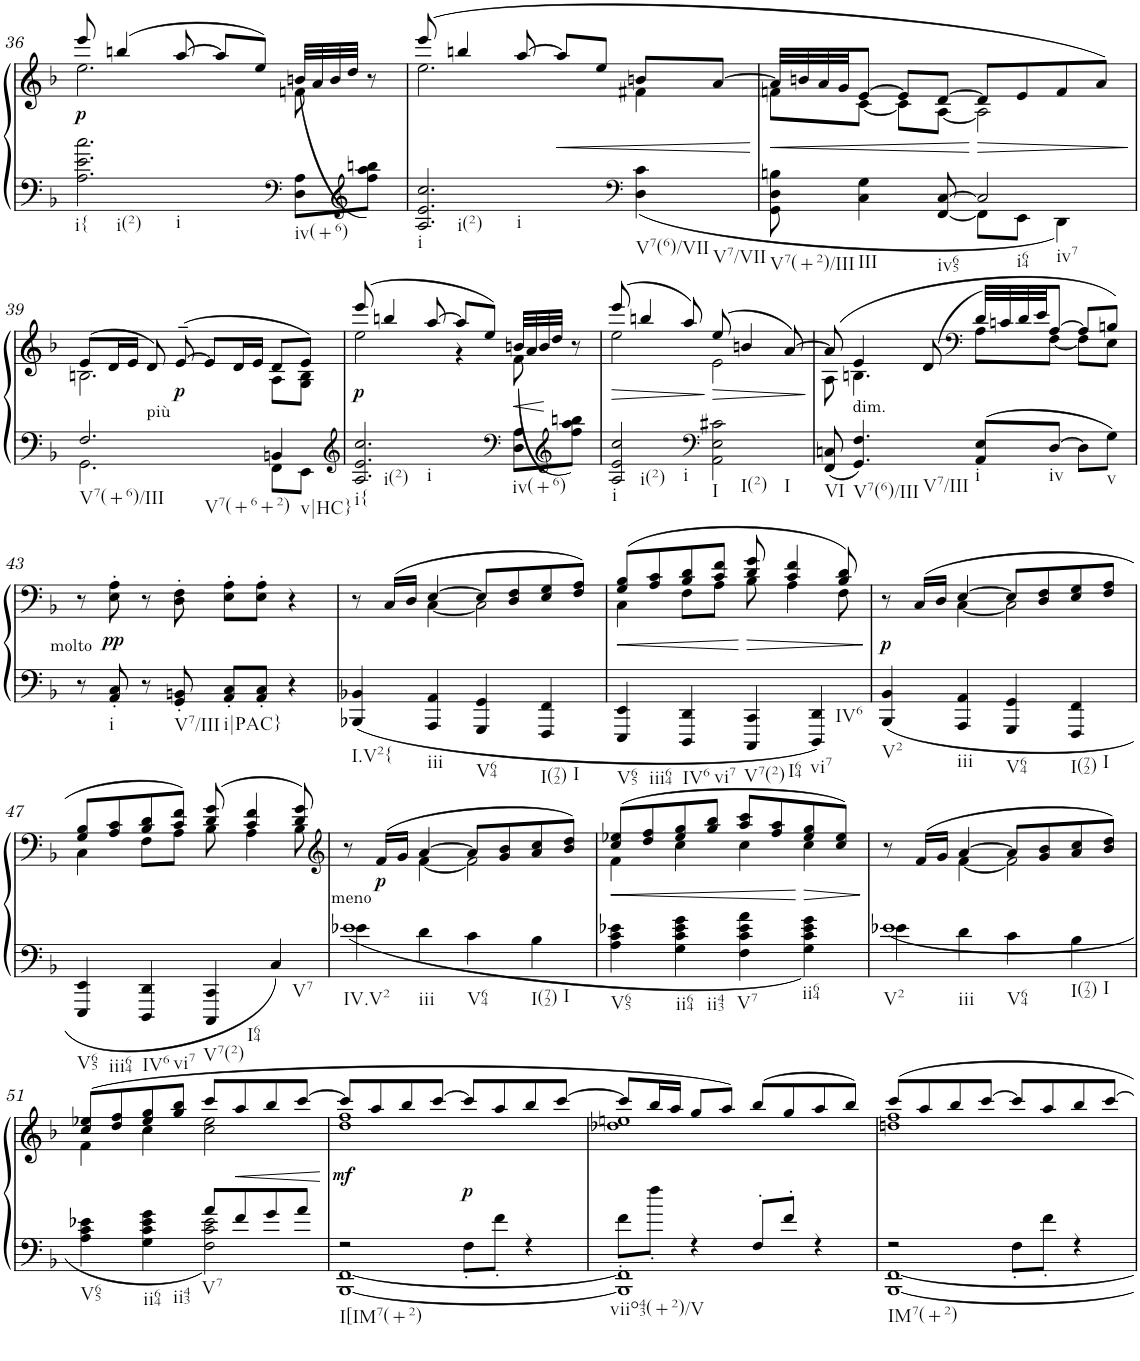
**kern	**kern	**dynam
*part1	*part1	*part1
*staff2	*staff1	*staff1/2
*I"Piano	*	*
*I'Pno.	*	*
!!LO:PB:g=z
*clefF4	*clefG2	*
*k[b-]	*k[b-]	*
*M4/4	*M4/4	*
*met(c)	*met(c)	*
=36	=36	=36
*	*^	*
!LO:TX:b:t=i{	!	!	!
!LO:TX:b:t=i(2)	!	!	!
!LO:TX:b:t=i	!	!	!
!	!	!	!LO:DY:b
2.A\ 2.e\ 2.cc\	8eee/	2.ee\	p
.	(4bbn/	.	.
.	[8aa/	.	.
.	8aa/L]	.	.
.	8ee/J)	.	.
*clefF4	*	*	*
!LO:TX:b:t=iv(+6)	!	!	!
8D\ 8A\L	(<32bn/LLL	8fn\	.
.	32a/	.	.
.	32b/	.	.
.	32dd/JJJ	.	.
*clefG2	*	*	*
8ff\ 8aa\ 8bbn\J)	8r	8ryy	.
=37	=37	=37	=37
!LO:TX:b:t=i	!	!	!
!LO:TX:b:t=i(2)	!	!	!
!LO:TX:b:t=i	!	!	!
2.A/ 2.e/ 2.cc/	(8eee/	2.ee\	.
.	4bbn/	.	.
.	[8aa/	.	.
!	!	!	!LO:HP:b
.	8aa/L]	.	<
.	8ee/J	.	.
*clefF4	*	*	*
!LO:TX:b:t=V7(6)/VII	!	!	!
!LO:TX:b:t=V7/VII	!	!	!
4D\ 4c\	8bn/L	4f#X\	.
.	[8a/J	.	.
*	*v	*v	*
.	.	[
=38	=38	=38
*^	*	*
!LO:TX:b:t=V7(+2)/III	!	!	!
!	!	!	!LO:HP:b
*	*	*^	*
8GG\ 8D\ 8Bn\	2ryy	32a/LLL]	8fn\L	<
.	.	32bn/	.	.
.	.	32a/	.	.
.	.	32g/JJ	.	.
!LO:TX:b:t=III	!	!	!	!
4C\ 4G\	.	[8e/J	[8c\J	.
.	.	8e/L]	8c\L]	.
!LO:TX:b:t=iv65	!	!	!	!
[8FF/ [8C/	.	[8d/J	[8A\J	.
!LO:TX:b:t=i64	!	!	!	!
!LO:TX:b:t=iv7	!	!	!	!
!	!	!	!	!LO:HP:n=1:b
2C/]	8FF\L]	8d/L]	2A\]	[ >
.	8EE\J	8e/	.	.
.	4DD\	8f/	.	.
.	.	8a/J)	.	.
*v	*v	*	*	*
*	*v	*v	*
.	.	]
!!LO:LB:g=z
=39	=39	=39
*^	*^	*
!LO:TX:b:t=V7(+6)/III	!	!	!	!
!LO:TX:b:t=V7(+6+2)	!	!	!	!
2.F/	2.GG\	(8e/L	2.Bn\	.
.	.	16d/L	.	.
.	.	16e/JJ	.	.
!	!	!LO:TX:b:t=più	!	!
.	.	8d/)	.	.
!	!	!	!	!LO:DY:b
.	.	([8e~/	.	p
.	.	8e/L]	.	.
.	.	16d/L	.	.
.	.	16e/JJ	.	.
!LO:TX:b:t=v|HC}	!	!	!	!
4BBn/	8FF\L	8d/L	8A\L	.
.	8EE\J	8e/J)	8G\ 8B\J	.
*v	*v	*	*	*
=40	=40	=40	=40
*clefG2	*	*	*
*^	*	*	*
!LO:TX:b:t=i{	!	!	!	!
!LO:TX:b:t=i(2)	!	!	!	!
!LO:TX:b:t=i	!	!	!	!
!	!	!	!	!LO:DY:b
*v	*v	*	*	*
2.A/ 2.e/ 2.cc/	(8eee/	2ee\	p
.	4bbn/	.	.
.	[8aa/	.	.
.	8aa/L]	4r	.
.	8ee/J)	.	.
*clefF4	*	*	*
!LO:TX:b:t=iv(+6)	!	!	!
!	!	!	!LO:HP:b
8D\ 8A\L	(<32bn/LLL	8f\	<
.	32a/	.	.
.	32b/	.	.
.	32dd/JJJ	.	[
*clefG2	*	*	*
8ff\ 8aa\ 8bbn\J)	8r	8ryy	.
=41	=41	=41	=41
!LO:TX:b:t=i	!	!	!
!LO:TX:b:t=i(2)	!	!	!
!LO:TX:b:t=i	!	!	!
!	!	!	!LO:HP:b
2A/ 2e/ 2cc/	(8eee/	2ee\	>
.	4bbn/	.	.
.	8aa/)	.	.
*clefF4	*	*	*
!LO:TX:b:t=I	!	!	!
!LO:TX:b:t=I(2)	!	!	!
!LO:TX:b:t=I	!	!	!
!	!	!	!LO:HP:n=1:b
2AA\ 2E\ 2c#X\	(8ee/	2e\	] >
.	4bn/	.	.
.	[8a/)	.	.
*	*v	*v	*
.	.	]
=42	=42	=42
*	*^	*
!LO:TX:b:t=VI	!	!	!
8FF/ 8Cn/	(8a/]	8A\	.
!LO:TX:a:t=dim.	!	!	!
!LO:TX:b:t=V7(6)/III	!	!	!
!LO:TX:b:t=V7/III	!	!	!
4.GG/ 4.F/	4e/	4.Bn\	.
.	(8d/	.	.
*	*clefF4	*	*
!LO:TX:b:t=i	!	!	!
8AA/ 8E/L	32d/LLL)	8A\L	.
.	32cn/	.	.
.	32d/	.	.
.	32e/JJ	.	.
!LO:TX:b:t=iv	!	!	!
[8D/J	[8A/J	[8F\J	.
8D\L]	8A/L]	8F\L]	.
!LO:TX:b:t=v	!	!	!
8G\J	8Bn/J)	8E\J	.
!!LO:LB:g=z
=43	=43	=43	=43
!	!LO:TX:b:t=molto	!	!
*	*v	*v	*
8r	8r	.
!LO:TX:b:t=i	!	!
!	!	!LO:DY:b
8AA/' 8C/'	8E\' 8A\'	pp
8r	8r	.
!LO:TX:b:t=V7/III	!	!
8GG/' 8BBn/'	8D\' 8F\'	.
!LO:TX:b:t=i|PAC}	!	!
8AA/' 8C/'L	8E\' 8A\'L	.
8AA/' 8C/'J	8E\' 8A\'J	.
4r	4r	.
=44	=44	=44
*	*^	*
!LO:TX:b:t=I.V2{	!	!	!
4BBB-X/ 4BB-X/	8r	4ryy	.
.	(16C/LL	.	.
.	16D/JJ	.	.
!LO:TX:b:t=iii	!	!	!
4AAA/ 4AA/	[4E/	[4C\	.
!LO:TX:b:t=V64	!	!	!
4GGG/ 4GG/	8E/L]	2C\]	.
.	8D/ 8F/	.	.
!LO:TX:b:t=I(72)	!	!	!
!LO:TX:b:t=I	!	!	!
4FFF/ 4FF/	8E/ 8G/	.	.
.	8F/ 8A/J)	.	.
=45	=45	=45	=45
!LO:TX:b:t=V65	!	!	!
!LO:TX:b:t=iii64	!	!	!
!	!	!	!LO:HP:b
4EEE/ 4EE/	(8G/ 8B-/L	4C\	<
.	8A/ 8c/	.	.
!LO:TX:b:t=IV6	!	!	!
!LO:TX:b:t=vi7	!	!	!
4DDD/ 4DD/	8B-/ 8d/	8F\L	.
.	8c/ 8f/J	8A\J	.
!LO:TX:b:t=V7(2)	!	!	!
!LO:TX:b:t=I64	!	!	!
!	!	!	!LO:HP:n=1:b
4CCC/ 4CC/	8d/ 8g/	8B-\	[ >
.	4c/ 4f/	4A\	.
!LO:TX:b:t=vi7	!	!	!
!LO:TX:b:t=IV6	!	!	!
4DDD/ 4DD/	.	.	.
.	8B-/ 8d/)	8F\	.
*	*v	*v	*
.	.	]
=46	=46	=46
*	*^	*
!LO:TX:b:t=V2	!	!	!
!	!	!	!LO:DY:b
4BBB-/ 4BB-/	8r	4ryy	p
.	(16C/LL	.	.
.	16D/JJ	.	.
!LO:TX:b:t=iii	!	!	!
4AAA/ 4AA/	[4E/	[4C\	.
!LO:TX:b:t=V64	!	!	!
4GGG/ 4GG/	8E/L]	2C\]	.
.	8D/ 8F/	.	.
!LO:TX:b:t=I(72)	!	!	!
!LO:TX:b:t=I	!	!	!
4FFF/ 4FF/	8E/ 8G/	.	.
.	8F/ 8A/J	.	.
!!LO:LB:g=z	!!
=47	=47	=47	=47
!LO:TX:b:t=V65	!	!	!
!LO:TX:b:t=iii64	!	!	!
4EEE/ 4EE/	8G/ 8B-/L	4C\	.
.	8A/ 8c/	.	.
!LO:TX:b:t=IV6	!	!	!
!LO:TX:b:t=vi7	!	!	!
4DDD/ 4DD/	8B-/ 8d/	8F\L	.
.	8c/ 8f/J)	8A\J	.
!LO:TX:b:t=V7(2)	!	!	!
!LO:TX:b:t=I64	!	!	!
4CCC/ 4CC/	(8d/ 8g/	8B-\	.
.	4c/ 4f/	4A\	.
!LO:TX:b:t=V7	!	!	!
4C/	.	.	.
.	8d/ 8g/)	8B-\	.
=48	=48	=48	=48
*	*clefG2	*	*
*^	*	*	*
!LO:TX:a:t=meno	!	!	!	!
!LO:TX:b:t=IV.V2	!	!	!	!
!LO:TX:b:t=iii	!	!	!	!
!LO:TX:b:t=V64	!	!	!	!
!LO:TX:b:t=I(72)	!	!	!	!
!LO:TX:b:t=I	!	!	!	!
1e-X	4e-X\	8r	4ryy	.
!	!	!	!	!LO:DY:b
.	.	(16f/LL	.	p
.	.	16g/JJ	.	.
.	4d\	[4a/	[4f\	.
.	4c\	8a/L]	2f\]	.
.	.	8g/ 8b-/	.	.
.	4B-\	8a/ 8cc/	.	.
.	.	8b-/ 8dd/J)	.	.
*v	*v	*	*	*
=49	=49	=49	=49
!LO:TX:b:t=V65	!	!	!
!	!	!	!LO:HP:b
4A\ 4c\ 4e-X\	(8cc/ 8ee-X/L	4f\	<
.	8dd/ 8ff/	.	.
!LO:TX:b:t=ii64	!	!	!
!LO:TX:b:t=ii43	!	!	!
4G\ 4c\ 4e-\ 4g\	8ee-/ 8gg/	4cc\	.
.	8gg/ 8bb-/J	.	.
!LO:TX:b:t=V7	!	!	!
4F\ 4c\ 4e-\ 4a\	8aa/ 8ccc/L	4cc\	.
.	8ff/ 8aa/	.	.
!LO:TX:b:t=ii64	!	!	!
!	!	!	!LO:HP:n=1:b
4G\ 4c\ 4e-\ 4g\	8ee-/ 8gg/	4cc\	[ >
.	8cc/ 8ee-/J)	.	.
*	*v	*v	*
.	.	]
=50	=50	=50
*^	*^	*
!LO:TX:b:t=V2	!	!	!	!
!LO:TX:b:t=iii	!	!	!	!
!LO:TX:b:t=V64	!	!	!	!
!LO:TX:b:t=I(72)	!	!	!	!
!LO:TX:b:t=I	!	!	!	!
1e-X	4e-X\	8r	4ryy	.
.	.	(16f/LL	.	.
.	.	16g/JJ	.	.
.	4d\	[4a/	[4f\	.
.	4c\	8a/L]	2f\]	.
.	.	8g/ 8b-/	.	.
.	4B-\	8a/ 8cc/	.	.
.	.	8b-/ 8dd/J)	.	.
!!LO:LB:g=z	!!
=51	=51	=51	=51	=51
!LO:TX:b:t=V65	!	!	!	!
4A\ 4c\ 4e-X\	2ryy	(8cc/ 8ee-X/L	4f\	.
.	.	8dd/ 8ff/	.	.
!LO:TX:b:t=ii64	!	!	!	!
!LO:TX:b:t=ii43	!	!	!	!
4G\ 4c\ 4e-\ 4g\	.	8ee-/ 8gg/	4cc\	.
.	.	8gg/ 8bb-/J	.	.
!LO:TX:b:t=V7	!	!	!	!
8a/L	2F\ 2c\ 2e-\	8ccc/L	2cc\ 2ee-\	.
!	!	!	!	!LO:HP:b
8f/	.	8aa/	.	<
8g/	.	8bb-/	.	.
8a/J	.	[8ccc/J	.	.
*v	*v	*	*	*
*	*v	*v	*
.	.	[
=52	=52	=52
*^	*^	*
!LO:TX:b:t=I[IM7(+2)	!	!	!	!
!	!	!	!	!LO:DY:b
2r	[1BBB- [1FF	8ccc/L]	1dd 1ff	mf
.	.	8aa/	.	.
.	.	8bb-/	.	.
.	.	[8ccc/J	.	.
!	!	!	!	!LO:DY:a=2
8F'\L	.	8ccc/L]	.	p
8f'\J	.	8aa/	.	.
4r	.	8bb-/	.	.
.	.	[8ccc/J	.	.
=53	=53	=53	=53	=53
!LO:TX:b:t=viio43(+2)/V	!	!	!	!
8f'\L	1BBB-] 1FF]	8ccc/L]	1dd-X 1een	.
8ff'\J	.	16bb-/L	.	.
.	.	16aa/JJ	.	.
4r	.	8gg/L	.	.
.	.	8aa/J)	.	.
8F'/L	.	(8bb-/L	.	.
8f'/J	.	8gg/	.	.
4r	.	8aa/	.	.
.	.	8bb-/J)	.	.
=54	=54	=54	=54	=54
!LO:TX:b:t=IM7(+2)	!	!	!	!
2r	[1BBB- [1FF	8ccc/L	1ddn 1ff	.
.	.	8aa/	.	.
.	.	8bb-/	.	.
.	.	[8ccc/J	.	.
8F'\L	.	8ccc/L]	.	.
8f'\J	.	8aa/	.	.
4r	.	8bb-/	.	.
.	.	[8ccc/J	.	.
*v	*v	*	*	*
*	*v	*v	*
=	=	=
*-	*-	*-
